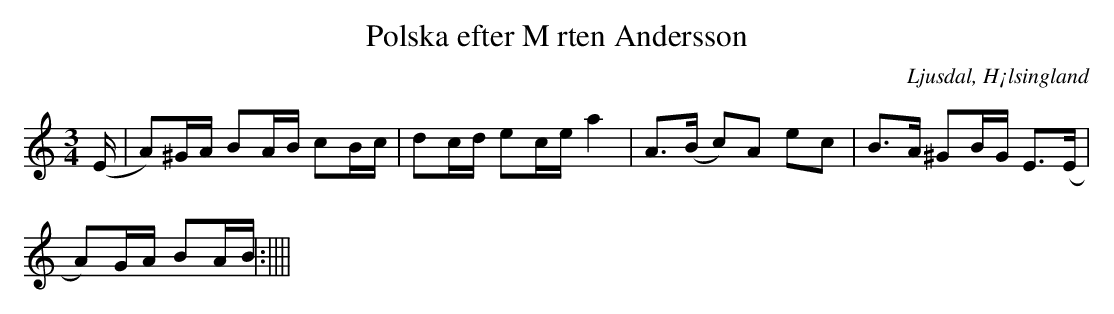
X:1
T:Polska efter M rten Andersson
O:Ljusdal, H¡lsingland
M:3/4
L:1/16
K:Am
(E|A2)^GA B2AB c2Bc|d2cd e2ce a4|A2>(B2 c2)A2 e2c2|B2>A2 ^G2BG E2>(E2|
A2)GA B2AB|:||||
